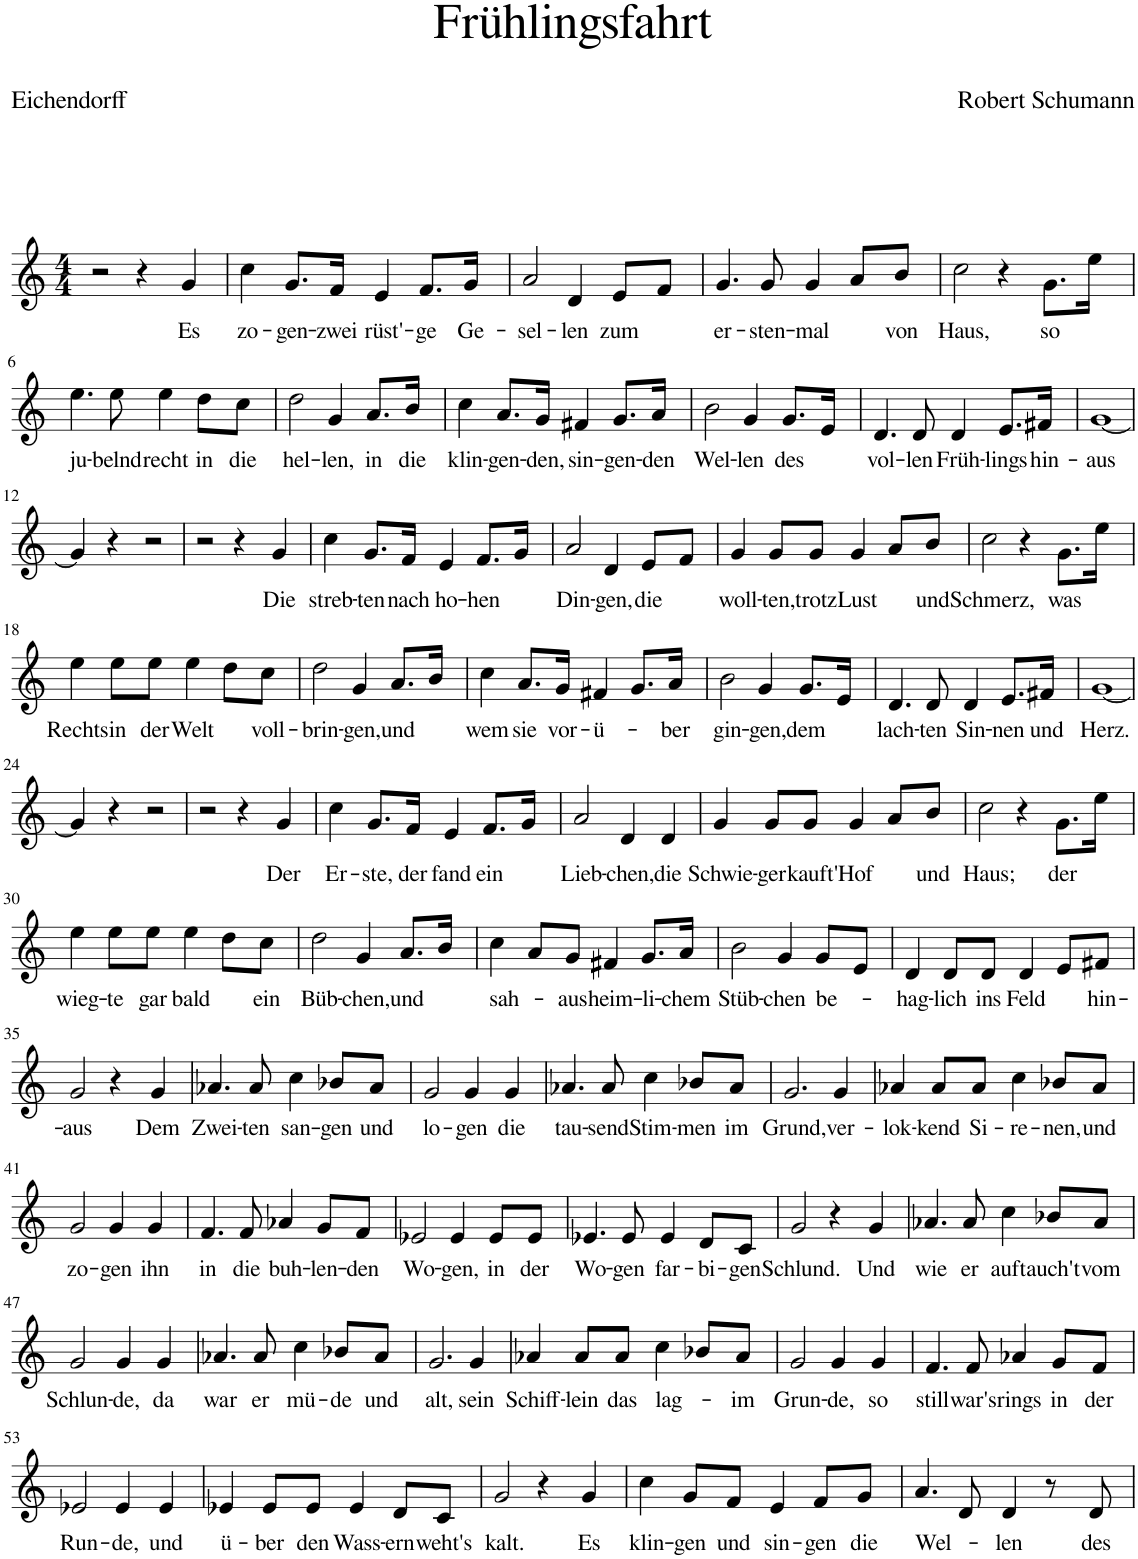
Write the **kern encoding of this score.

**kern	**text
*part1	*part1
*staff1	*staff1
*I"Piano	*
*I'Pno	*
*clefG2	*
*k[]	*
*M4/4	*
=1	=1
2r	.
4r	.
!	!LO:LY:b
4g/	Es
=2	=2
!	!LO:LY:b
4cc\	zo-
!	!LO:LY:b
8.g/L	-gen-
!	!LO:LY:b
16f/Jk	zwei
!	!LO:LY:b
4e/	rüst'-
!	!LO:LY:b
8.f/L	-ge
!	!LO:LY:b
16g/Jk	Ge-
=3	=3
!	!LO:LY:b
2a/	-sel-
!	!LO:LY:b
4d/	-len
!	!LO:LY:b
8e/L	zum
8f/J	.
=4	=4
!	!LO:LY:b
4.g/	er-
!	!LO:LY:b
8g/	-sten-
!	!LO:LY:b
4g/	-mal
8a/L	.
!	!LO:LY:b
8b/J	von
=5	=5
!	!LO:LY:b
2cc\	Haus,
4r	.
!	!LO:LY:b
8.g\L	so
16ee\Jk	.
!!LO:LB:g=z
=6	=6
!	!LO:LY:b
4.ee\	ju-
!	!LO:LY:b
8ee\	-belnd
!	!LO:LY:b
4ee\	recht
!	!LO:LY:b
8dd\L	in
!	!LO:LY:b
8cc\J	die
=7	=7
!	!LO:LY:b
2dd\	hel-
!	!LO:LY:b
4g/	-len,
!	!LO:LY:b
8.a/L	in
!	!LO:LY:b
16b/Jk	die
=8	=8
!	!LO:LY:b
4cc\	klin-
!	!LO:LY:b
8.a/L	-gen-
!	!LO:LY:b
16g/Jk	-den,
!	!LO:LY:b
4f#X/	sin-
!	!LO:LY:b
8.g/L	-gen-
!	!LO:LY:b
16a/Jk	-den
=9	=9
!	!LO:LY:b
2b\	Wel-
!	!LO:LY:b
4g/	-len
!	!LO:LY:b
8.g/L	des
16e/Jk	.
=10	=10
!	!LO:LY:b
4.d/	vol-
!	!LO:LY:b
8d/	-len
!	!LO:LY:b
4d/	Früh-
!	!LO:LY:b
8.e/L	-lings
!	!LO:LY:b
16f#X/Jk	hin-
=11	=11
!	!LO:LY:b
[1g	-aus
!!LO:LB:g=z
=12	=12
4g/]	.
4r	.
2r	.
=13	=13
2r	.
4r	.
!	!LO:LY:b
4g/	Die
=14	=14
!	!LO:LY:b
4cc\	streb-
!	!LO:LY:b
8.g/L	-ten
!	!LO:LY:b
16f/Jk	nach
!	!LO:LY:b
4e/	ho-
!	!LO:LY:b
8.f/L	-hen
16g/Jk	.
=15	=15
!	!LO:LY:b
2a/	Din-
!	!LO:LY:b
4d/	-gen,
!	!LO:LY:b
8e/L	die
8f/J	.
=16	=16
!	!LO:LY:b
4g/	woll-
!	!LO:LY:b
8g/L	-ten,
!	!LO:LY:b
8g/J	trotz
!	!LO:LY:b
4g/	Lust
8a/L	.
!	!LO:LY:b
8b/J	und
=17	=17
!	!LO:LY:b
2cc\	Schmerz,
4r	.
!	!LO:LY:b
8.g\L	was
16ee\Jk	.
!!LO:LB:g=z
=18	=18
!	!LO:LY:b
4ee\	Rechts
!	!LO:LY:b
8ee\L	in
!	!LO:LY:b
8ee\J	der
!	!LO:LY:b
4ee\	Welt
8dd\L	.
!	!LO:LY:b
8cc\J	voll-
=19	=19
!	!LO:LY:b
2dd\	-brin-
!	!LO:LY:b
4g/	-gen,
!	!LO:LY:b
8.a/L	und
16b/Jk	.
=20	=20
!	!LO:LY:b
4cc\	wem
!	!LO:LY:b
8.a/L	sie
!	!LO:LY:b
16g/Jk	vor-
!	!LO:LY:b
4f#X/	-ü-
8.g/L	.
!	!LO:LY:b
16a/Jk	-ber
=21	=21
!	!LO:LY:b
2b\	gin-
!	!LO:LY:b
4g/	-gen,
!	!LO:LY:b
8.g/L	dem
16e/Jk	.
=22	=22
!	!LO:LY:b
4.d/	lach-
!	!LO:LY:b
8d/	-ten
!	!LO:LY:b
4d/	Sin-
!	!LO:LY:b
8.e/L	-nen
!	!LO:LY:b
16f#X/Jk	und
=23	=23
!	!LO:LY:b
[1g	Herz.
!!LO:LB:g=z
=24	=24
4g/]	.
4r	.
2r	.
=25	=25
2r	.
4r	.
!	!LO:LY:b
4g/	Der
=26	=26
!	!LO:LY:b
4cc\	Er-
!	!LO:LY:b
8.g/L	-ste,
!	!LO:LY:b
16f/Jk	der
!	!LO:LY:b
4e/	fand
!	!LO:LY:b
8.f/L	ein
16g/Jk	.
=27	=27
!	!LO:LY:b
2a/	Lieb-
!	!LO:LY:b
4d/	-chen,
!	!LO:LY:b
4d/	die
=28	=28
!	!LO:LY:b
4g/	Schwie-
!	!LO:LY:b
8g/L	-ger
!	!LO:LY:b
8g/J	kauft'
!	!LO:LY:b
4g/	Hof
8a/L	.
!	!LO:LY:b
8b/J	und
=29	=29
!	!LO:LY:b
2cc\	Haus;
4r	.
!	!LO:LY:b
8.g\L	der
16ee\Jk	.
!!LO:LB:g=z
=30	=30
!	!LO:LY:b
4ee\	wieg-
!	!LO:LY:b
8ee\L	-te
!	!LO:LY:b
8ee\J	gar
!	!LO:LY:b
4ee\	bald
8dd\L	.
!	!LO:LY:b
8cc\J	ein
=31	=31
!	!LO:LY:b
2dd\	Büb-
!	!LO:LY:b
4g/	-chen,
!	!LO:LY:b
8.a/L	und
16b/Jk	.
=32	=32
!	!LO:LY:b
4cc\	sah-
8a/L	.
!	!LO:LY:b
8g/J	-aus
!	!LO:LY:b
4f#X/	heim-
!	!LO:LY:b
8.g/L	-li-
!	!LO:LY:b
16a/Jk	-chem
=33	=33
!	!LO:LY:b
2b\	Stüb-
!	!LO:LY:b
4g/	-chen
!	!LO:LY:b
8g/L	be-
8e/J	.
=34	=34
!	!LO:LY:b
4d/	hag-
!	!LO:LY:b
8d/L	-lich
!	!LO:LY:b
8d/J	ins
!	!LO:LY:b
4d/	Feld
8e/L	.
!	!LO:LY:b
8f#X/J	hin-
!!LO:LB:g=z
=35	=35
!	!LO:LY:b
2g/	-aus
4r	.
!	!LO:LY:b
4g/	Dem
=36	=36
!	!LO:LY:b
4.a-X/	Zwei-
!	!LO:LY:b
8a-/	-ten
!	!LO:LY:b
4cc\	san-
!	!LO:LY:b
8b-X/L	-gen
!	!LO:LY:b
8a-/J	und
=37	=37
!	!LO:LY:b
2g/	lo-
!	!LO:LY:b
4g/	-gen
!	!LO:LY:b
4g/	die
=38	=38
!	!LO:LY:b
4.a-X/	tau-
!	!LO:LY:b
8a-/	-send
!	!LO:LY:b
4cc\	Stim-
!	!LO:LY:b
8b-X/L	-men
!	!LO:LY:b
8a-/J	im
=39	=39
!	!LO:LY:b
2.g/	Grund,
!	!LO:LY:b
4g/	ver-
=40	=40
!	!LO:LY:b
4a-X/	-lok-
!	!LO:LY:b
8a-/L	-kend
!	!LO:LY:b
8a-/J	Si-
!	!LO:LY:b
4cc\	-re-
!	!LO:LY:b
8b-X/L	-nen,
!	!LO:LY:b
8a-/J	und
!!LO:LB:g=z
=41	=41
!	!LO:LY:b
2g/	zo-
!	!LO:LY:b
4g/	-gen
!	!LO:LY:b
4g/	ihn
=42	=42
!	!LO:LY:b
4.f/	in
!	!LO:LY:b
8f/	die
!	!LO:LY:b
4a-X/	buh-
!	!LO:LY:b
8g/L	-len-
!	!LO:LY:b
8f/J	-den
=43	=43
!	!LO:LY:b
2e-X/	Wo-
!	!LO:LY:b
4e-/	-gen,
!	!LO:LY:b
8e-/L	in
!	!LO:LY:b
8e-/J	der
=44	=44
!	!LO:LY:b
4.e-X/	Wo-
!	!LO:LY:b
8e-/	-gen
!	!LO:LY:b
4e-/	far-
!	!LO:LY:b
8d/L	-bi-
!	!LO:LY:b
8c/J	-gen
=45	=45
!	!LO:LY:b
2g/	Schlund.
4r	.
!	!LO:LY:b
4g/	Und
=46	=46
!	!LO:LY:b
4.a-X/	wie
!	!LO:LY:b
8a-/	er
!	!LO:LY:b
4cc\	auft
!	!LO:LY:b
8b-X/L	auch't
!	!LO:LY:b
8a-/J	vom
!!LO:LB:g=z
=47	=47
!	!LO:LY:b
2g/	Schlun-
!	!LO:LY:b
4g/	-de,
!	!LO:LY:b
4g/	da
=48	=48
!	!LO:LY:b
4.a-X/	war
!	!LO:LY:b
8a-/	er
!	!LO:LY:b
4cc\	mü-
!	!LO:LY:b
8b-X/L	-de
!	!LO:LY:b
8a-/J	und
=49	=49
!	!LO:LY:b
2.g/	alt,
!	!LO:LY:b
4g/	sein
=50	=50
!	!LO:LY:b
4a-X/	Schiff-
!	!LO:LY:b
8a-/L	-lein
!	!LO:LY:b
8a-/J	das
!	!LO:LY:b
4cc\	lag-
8b-X/L	.
!	!LO:LY:b
8a-/J	im
=51	=51
!	!LO:LY:b
2g/	Grun-
!	!LO:LY:b
4g/	-de,
!	!LO:LY:b
4g/	so
=52	=52
!	!LO:LY:b
4.f/	still
!	!LO:LY:b
8f/	war's
!	!LO:LY:b
4a-X/	rings
!	!LO:LY:b
8g/L	in
!	!LO:LY:b
8f/J	der
!!LO:LB:g=z
=53	=53
!	!LO:LY:b
2e-X/	Run-
!	!LO:LY:b
4e-/	-de,
!	!LO:LY:b
4e-/	und
=54	=54
!	!LO:LY:b
4e-X/	ü-
!	!LO:LY:b
8e-/L	-ber
!	!LO:LY:b
8e-/J	den
!	!LO:LY:b
4e-/	Wass-
!	!LO:LY:b
8d/L	-ern
!	!LO:LY:b
8c/J	weht's
=55	=55
!	!LO:LY:b
2g/	kalt.
4r	.
!	!LO:LY:b
4g/	Es
=56	=56
!	!LO:LY:b
4cc\	klin-
!	!LO:LY:b
8g/L	-gen
!	!LO:LY:b
8f/J	und
!	!LO:LY:b
4e/	sin-
!	!LO:LY:b
8f/L	-gen
!	!LO:LY:b
8g/J	die
=57	=57
!	!LO:LY:b
4.a/	Wel-
8d/	.
!	!LO:LY:b
4d/	-len
8r	.
!	!LO:LY:b
8d/	des
=	=
*-	*-
